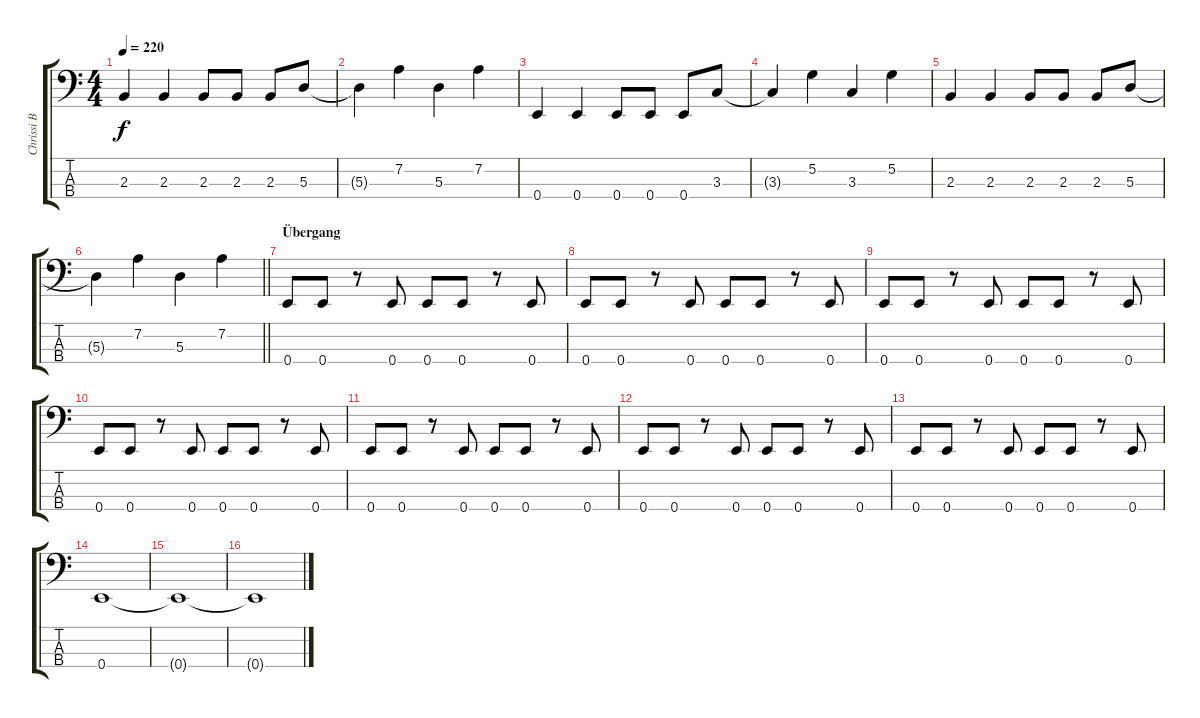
\track ("Chrissi B" "Chrissi B") {instrument electricbassfinger}
\staff {score tabs}
\tuning (G2 D2 A1 E1) {hide}
\ts (4 4)
\tempo 220
\clef f4
\ks c
2.3.4{dy f} 2.3.4 2.3.8 2.3.8 2.3.8 5.3.8 |
5.3{t}.4 7.2.4 5.3.4 7.2.4 |
0.4.4 0.4.4 0.4.8 0.4.8 0.4.8 3.3.8 |
3.3{t}.4 5.2.4 3.3.4 5.2.4 |
2.3.4 2.3.4 2.3.8 2.3.8 2.3.8 5.3.8 |
\barLineRight lightlight
5.3{t}.4 7.2.4 5.3.4 7.2.4 |
\section ("" "Übergang")
0.4.8 0.4.8 r.8 0.4.8 0.4.8 0.4.8 r.8 0.4.8 |
0.4.8 0.4.8 r.8 0.4.8 0.4.8 0.4.8 r.8 0.4.8 |
0.4.8 0.4.8 r.8 0.4.8 0.4.8 0.4.8 r.8 0.4.8 |
0.4.8 0.4.8 r.8 0.4.8 0.4.8 0.4.8 r.8 0.4.8 |
0.4.8 0.4.8 r.8 0.4.8 0.4.8 0.4.8 r.8 0.4.8 |
0.4.8 0.4.8 r.8 0.4.8 0.4.8 0.4.8 r.8 0.4.8 |
0.4.8 0.4.8 r.8 0.4.8 0.4.8 0.4.8 r.8 0.4.8 |
0.4.1 |
0.4{t}.1 |
0.4{t}.1
